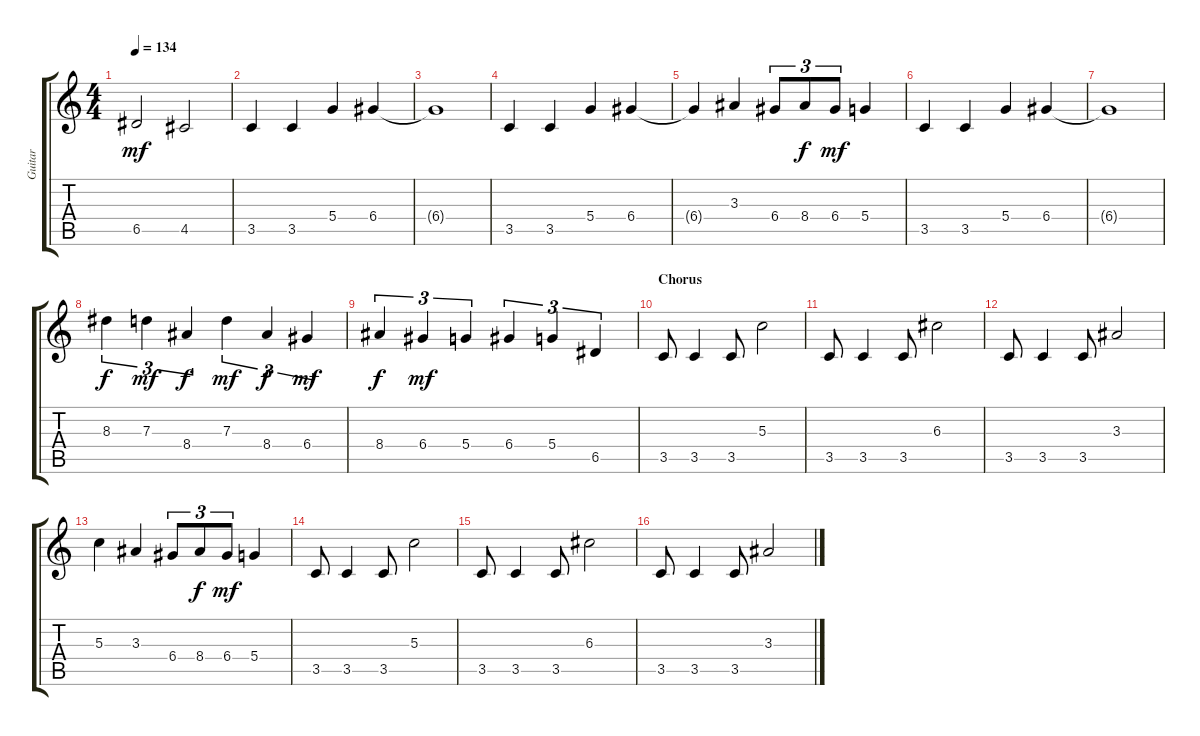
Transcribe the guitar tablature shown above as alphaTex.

\track ("Guitar" "Guitar") {instrument electricguitarclean}
\staff {score tabs}
\tuning (E4 B3 G3 D3 A2 E2) {hide}
\ts (4 4)
\tempo 134
\clef g2
\ks c
6.5.2{dy mf} 4.5.2 |
3.5.4 3.5.4 5.4.4 6.4.4 |
6.4{t}.1 |
3.5.4 3.5.4 5.4.4 6.4.4 |
6.4{t}.4 3.3.4 6.4.8{tu (3 2)} 8.4.8{tu (3 2) dy f} 6.4.8{tu (3 2) dy mf} 5.4.4 |
3.5.4 3.5.4 5.4.4 6.4.4 |
6.4{t}.1 |
8.3.4{tu (3 2) dy f} 7.3.4{tu (3 2) dy mf} 8.4.4{tu (3 2) dy f} 7.3.4{tu (3 2) dy mf} 8.4.4{tu (3 2) dy f} 6.4.4{tu (3 2) dy mf} |
8.4.4{tu (3 2) dy f} 6.4.4{tu (3 2) dy mf} 5.4.4{tu (3 2)} 6.4.4{tu (3 2)} 5.4.4{tu (3 2)} 6.5.4{tu (3 2)} |
\section ("" "Chorus")
3.5.8 3.5.4 3.5.8 5.3.2 |
3.5.8 3.5.4 3.5.8 6.3.2 |
3.5.8 3.5.4 3.5.8 3.3.2 |
5.3.4 3.3.4 6.4.8{tu (3 2)} 8.4.8{tu (3 2) dy f} 6.4.8{tu (3 2) dy mf} 5.4.4 |
3.5.8 3.5.4 3.5.8 5.3.2 |
3.5.8 3.5.4 3.5.8 6.3.2 |
3.5.8 3.5.4 3.5.8 3.3.2
